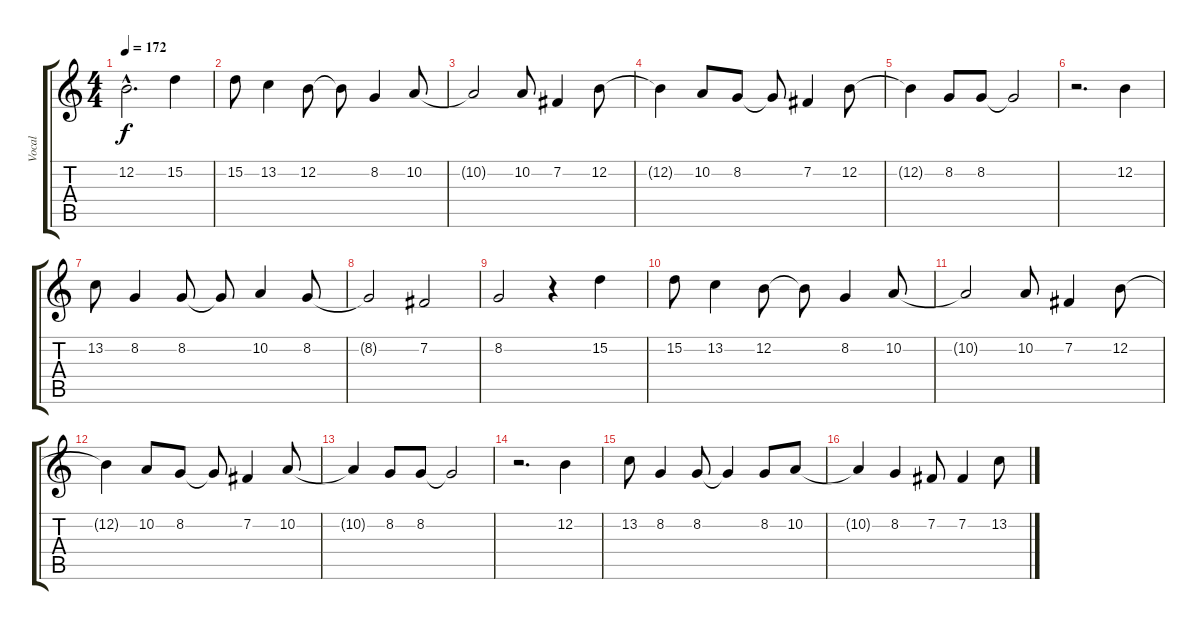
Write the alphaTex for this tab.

\track ("Vocal" "Vocal") {instrument synthvoice}
\staff {score tabs}
\tuning (E4 B3 G3 D3 A2 E2) {hide}
\ts (4 4)
\tempo 172
\clef g2
\ks c
12.2{hac}.2{d dy f} 15.2.4 |
15.2.8 13.2.4 12.2.8 12.2{t}.8 8.2.4 10.2.8 |
10.2{t}.2 10.2.8 7.2.4 12.2.8 |
12.2{t}.4 10.2.8 8.2.8 8.2{t}.8 7.2.4 12.2.8 |
12.2{t}.4 8.2.8 8.2.8 8.2{t}.2 |
r.2{d} 12.2.4 |
13.2.8 8.2.4 8.2.8 8.2{t}.8 10.2.4 8.2.8 |
8.2{t}.2 7.2.2 |
8.2.2 r.4 15.2.4 |
15.2.8 13.2.4 12.2.8 12.2{t}.8 8.2.4 10.2.8 |
10.2{t}.2 10.2.8 7.2.4 12.2.8 |
12.2{t}.4 10.2.8 8.2.8 8.2{t}.8 7.2.4 10.2.8 |
10.2{t}.4 8.2.8 8.2.8 8.2{t}.2 |
r.2{d} 12.2.4 |
13.2.8 8.2.4 8.2.8 8.2{t}.4 8.2.8 10.2.8 |
10.2{t}.4 8.2.4 7.2.8 7.2.4 13.2.8
